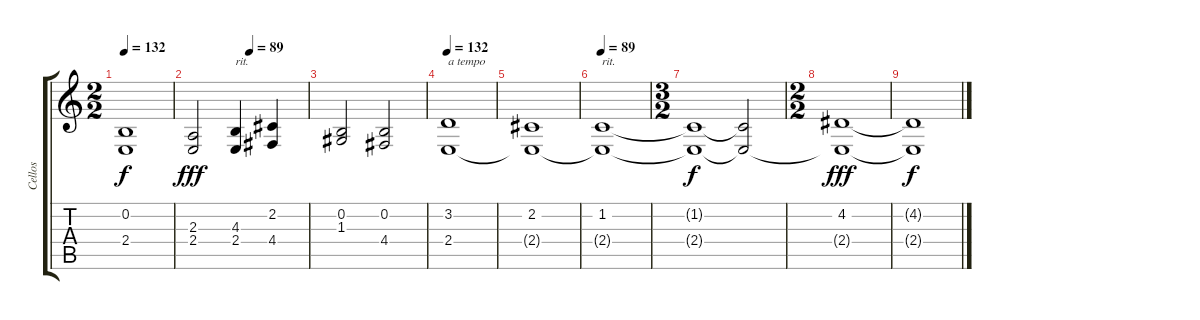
\track ("Cellos" "Cellos") {instrument stringensemble1}
\staff {score tabs}
\tuning (E4 B3 G3 D3 A2 E2) {hide}
\ts (2 2)
\tempo 132
\clef g2
\ks c
(0.2{t} 2.4{t}).1{dy f} |
\tempo (89 0.5)
(2.3 2.4).2{dy fff} (4.3 2.4).4{txt "rit."} (2.2 4.4).4 |
(0.2 1.3).2 (0.2 4.4).2 |
\tempo 132
(3.2 2.4).1{txt "a tempo"} |
(2.2 2.4{t}).1 |
\tempo 89
(1.2 2.4{t}).1{txt "rit."} |
\ts (3 2)
(1.2{t} 2.4{t}).1{dy f} (1.2{t} 2.4{t}).2 |
\ts (2 2)
(4.2 2.4{t}).1{dy fff} |
(4.2{t} 2.4{t}).1{dy f}
